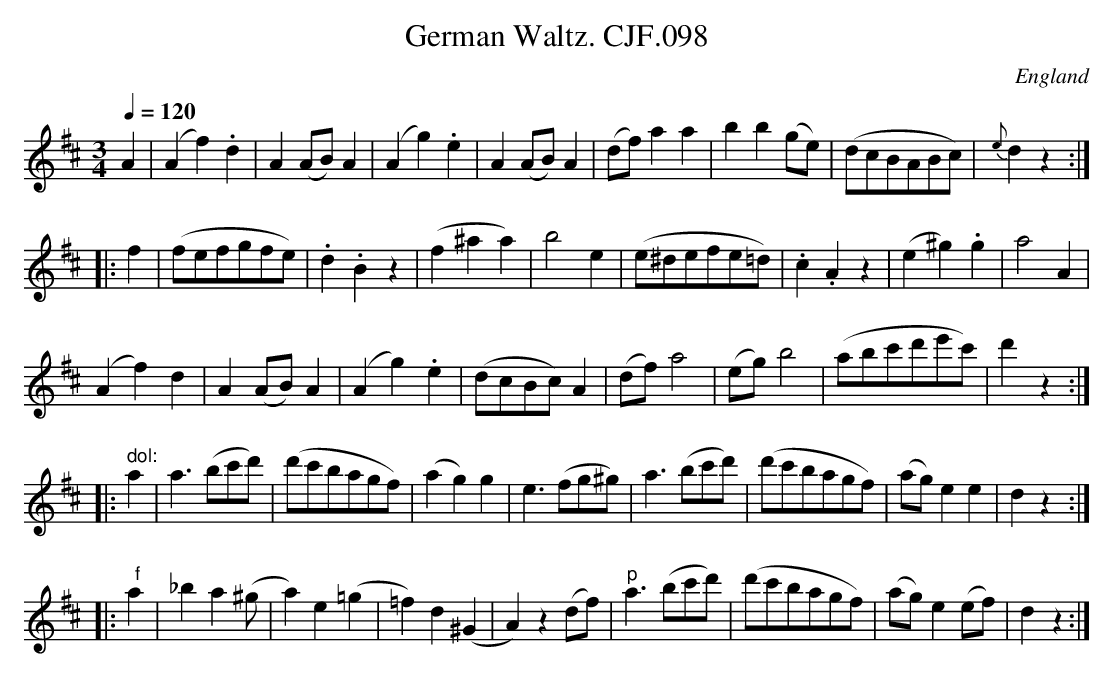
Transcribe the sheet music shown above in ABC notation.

X:1
T:German Waltz. CJF.098
O:England
M:3/4
L:1/8
Q:1/4=120
K:D major
A2|(A2f2).d2|A2(AB)A2|(A2g2).e2|A2(AB)A2|\
(df)a2a2|b2b2(ge)|(dcBABc)|{e}d2z2:|!
|:f2|(fefgfe)|.d2.B2z2|(f2^a2a2)|b4e2|\
(e^defe=d)|.c2.A2z2|(e2^g2).g2|a4A2|!
(A2f2)d2|A2(AB)A2|(A2g2).e2|(dcBc)A2|\
(df)a4|(eg)b4|(abc'd'e'c')|d'2z2:|!
|:" dol:"a2|a3(bc'd')|(d'c'bagf)|(a2g2)g2|e3(fg^g)|\
a3(bc'd')|(d'c'bagf)|(ag)e2e2|d2z2:|!
|:" f"a2|_b2a2(^g|a2)e2(=g2|=f2)d2(^G2|A2)z2(df)|\
"p"a3(bc'd')|(d'c'bagf)|(ag)e2(ef)|d2z2:|
